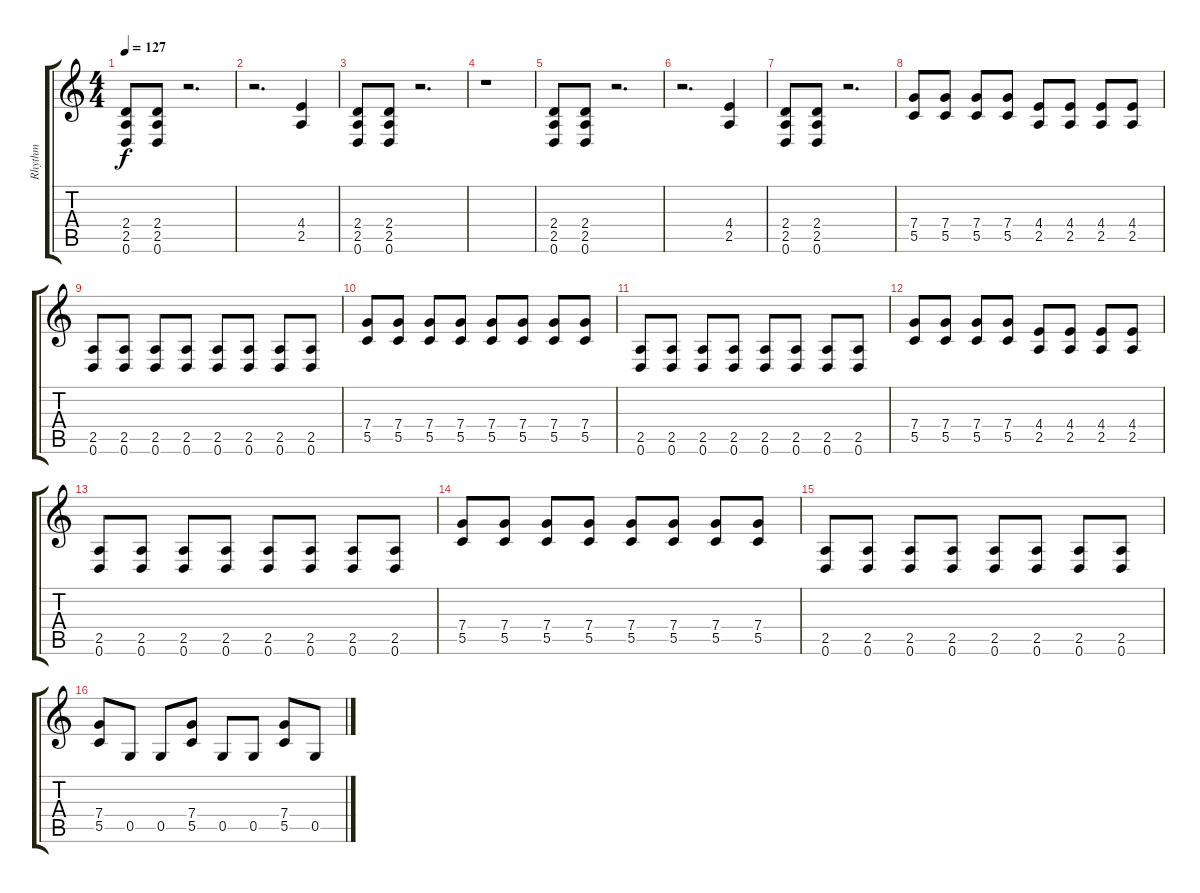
\track ("Rhythm " "Rhythm ") {instrument distortionguitar}
\staff {score tabs}
\tuning (D4 A3 F3 C3 G2 D2) {hide}
\ts (4 4)
\tempo 127
\clef g2
\ks c
(2.4 2.5 0.6).8{dy f} (2.4 2.5 0.6).8 r.2{d} |
r.2{d} (4.4 2.5).4 |
(2.4 2.5 0.6).8 (2.4 2.5 0.6).8 r.2{d} |
r.1 |
(2.4 2.5 0.6).8 (2.4 2.5 0.6).8 r.2{d} |
r.2{d} (4.4 2.5).4 |
(2.4 2.5 0.6).8 (2.4 2.5 0.6).8 r.2{d} |
(7.4 5.5).8 (7.4 5.5).8 (7.4 5.5).8 (7.4 5.5).8 (4.4 2.5).8 (4.4 2.5).8 (4.4 2.5).8 (4.4 2.5).8 |
(2.5 0.6).8 (2.5 0.6).8 (2.5 0.6).8 (2.5 0.6).8 (2.5 0.6).8 (2.5 0.6).8 (2.5 0.6).8 (2.5 0.6).8 |
(7.4 5.5).8 (7.4 5.5).8 (7.4 5.5).8 (7.4 5.5).8 (7.4 5.5).8 (7.4 5.5).8 (7.4 5.5).8 (7.4 5.5).8 |
(2.5 0.6).8 (2.5 0.6).8 (2.5 0.6).8 (2.5 0.6).8 (2.5 0.6).8 (2.5 0.6).8 (2.5 0.6).8 (2.5 0.6).8 |
(7.4 5.5).8 (7.4 5.5).8 (7.4 5.5).8 (7.4 5.5).8 (4.4 2.5).8 (4.4 2.5).8 (4.4 2.5).8 (4.4 2.5).8 |
(2.5 0.6).8 (2.5 0.6).8 (2.5 0.6).8 (2.5 0.6).8 (2.5 0.6).8 (2.5 0.6).8 (2.5 0.6).8 (2.5 0.6).8 |
(7.4 5.5).8 (7.4 5.5).8 (7.4 5.5).8 (7.4 5.5).8 (7.4 5.5).8 (7.4 5.5).8 (7.4 5.5).8 (7.4 5.5).8 |
(2.5 0.6).8 (2.5 0.6).8 (2.5 0.6).8 (2.5 0.6).8 (2.5 0.6).8 (2.5 0.6).8 (2.5 0.6).8 (2.5 0.6).8 |
(7.4 5.5).8 0.5.8 0.5.8 (7.4 5.5).8 0.5.8 0.5.8 (7.4 5.5).8 0.5.8
